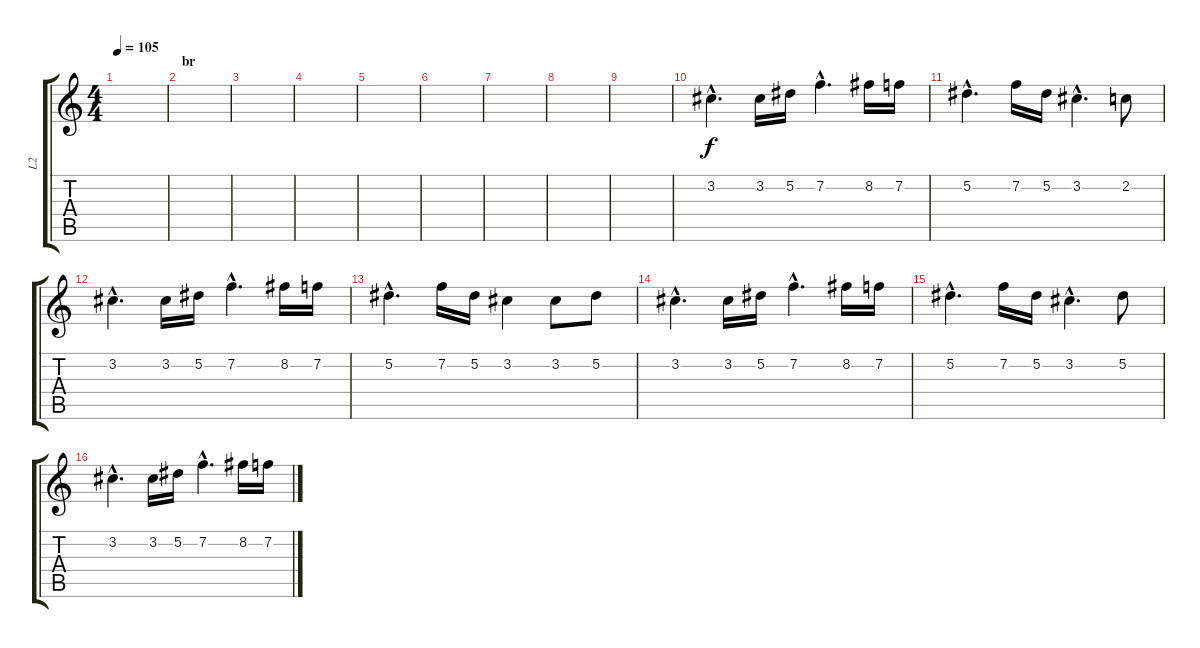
\track ("L2" "L2") {instrument overdrivenguitar}
\staff {score tabs}
\tuning (Eb4 Bb3 Gb3 Db3 Ab2 Eb2) {hide}
\ts (4 4)
\tempo 105
\clef g2
\ks c
|
\section ("" "br")
|
|
|
|
|
|
|
|
\section ("" "")
3.2{hac}.4{d} 3.2.16 5.2.16 7.2{hac}.4{d} 8.2.16 7.2.16 |
5.2{hac}.4{d} 7.2.16 5.2.16 3.2{hac}.4{d} 2.2.8 |
3.2{hac}.4{d} 3.2.16 5.2.16 7.2{hac}.4{d} 8.2.16 7.2.16 |
5.2{hac}.4{d} 7.2.16 5.2.16 3.2.4 3.2.8 5.2.8 |
3.2{hac}.4{d} 3.2.16 5.2.16 7.2{hac}.4{d} 8.2.16 7.2.16 |
5.2{hac}.4{d} 7.2.16 5.2.16 3.2{hac}.4{d} 5.2.8 |
3.2{hac}.4{d} 3.2.16 5.2.16 7.2{hac}.4{d} 8.2.16 7.2.16
